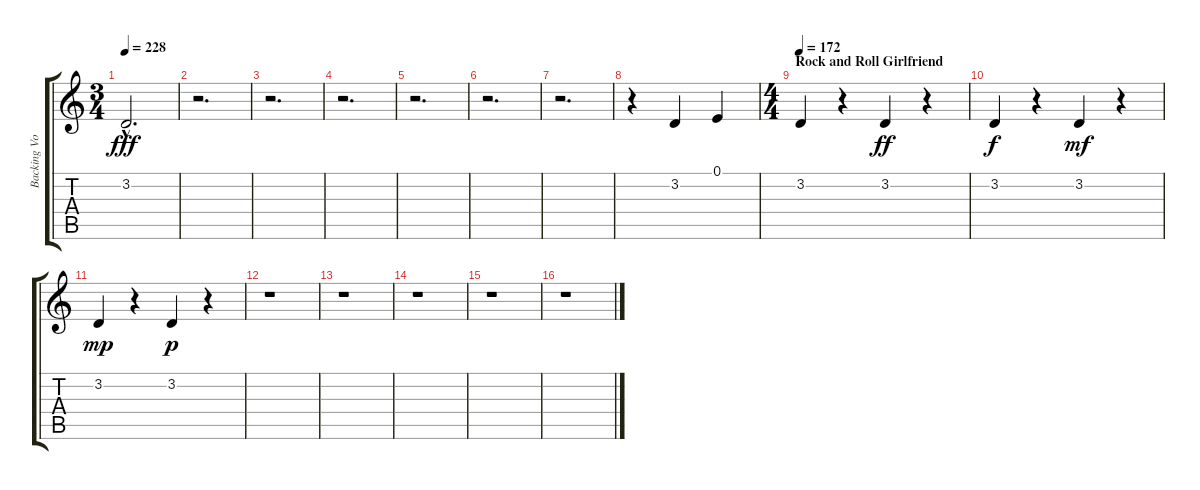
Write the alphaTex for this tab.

\track ("Backing Vocals" "Backing Vo") {instrument altosax}
\staff {score tabs}
\tuning (E4 B3 G3 D3 A2 E2) {hide}
\ts (3 4)
\tempo 228
\clef g2
\ks c
3.2{hac}.2{d dy fff} |
r.2{d} |
r.2{d} |
r.2{d} |
r.2{d} |
r.2{d} |
r.2{d} |
r.4 3.2.4 0.1.4 |
\ts (4 4)
\section ("" "Rock and Roll Girlfriend")
\tempo 172
3.2.4 r.4 3.2.4{dy ff} r.4 |
3.2.4{dy f} r.4 3.2.4{dy mf} r.4 |
3.2.4{dy mp} r.4 3.2.4{dy p} r.4 |
r.1 |
r.1 |
r.1 |
r.1 |
r.1
